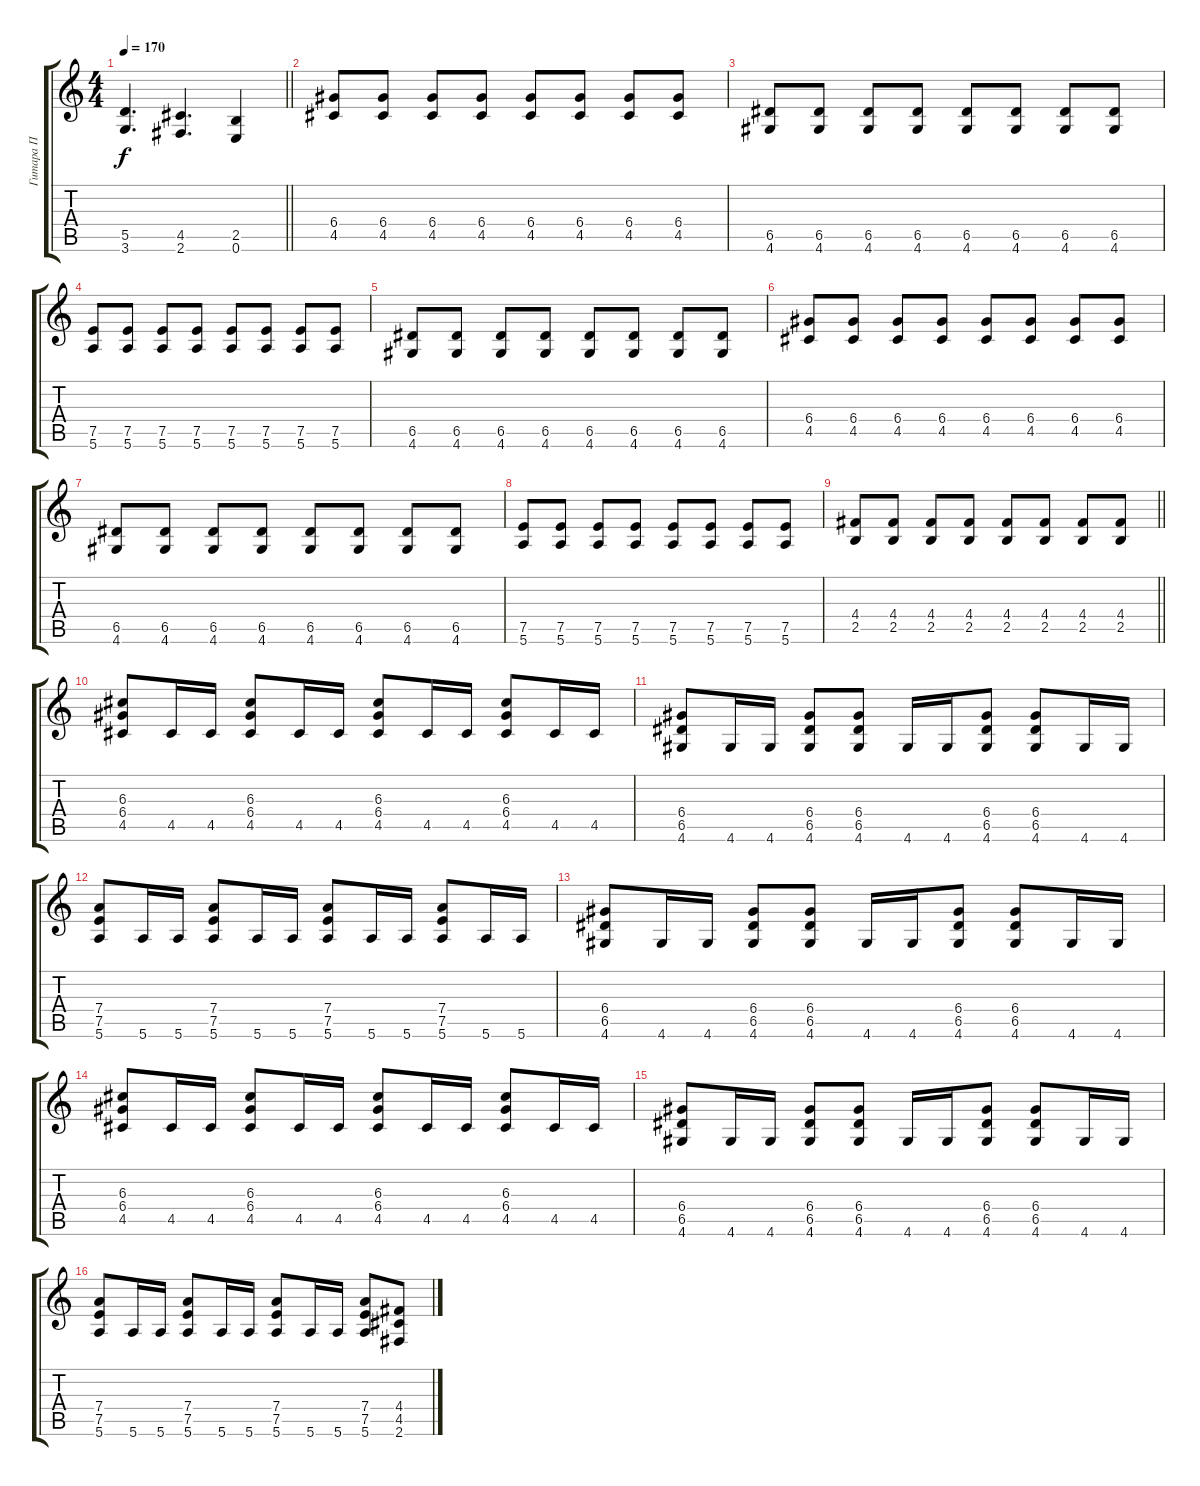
\track ("Гитара П" "Гитара П") {instrument overdrivenguitar}
\staff {score tabs}
\tuning (E4 B3 G3 D3 A2 E2) {hide}
\ts (4 4)
\tempo 170
\clef g2
\barLineRight lightlight
\ks c
(5.5 3.6).4{d dy f} (4.5 2.6).4{d} (2.5 0.6).4 |
(6.4 4.5).8 (6.4 4.5).8 (6.4 4.5).8 (6.4 4.5).8 (6.4 4.5).8 (6.4 4.5).8 (6.4 4.5).8 (6.4 4.5).8 |
(6.5 4.6).8 (6.5 4.6).8 (6.5 4.6).8 (6.5 4.6).8 (6.5 4.6).8 (6.5 4.6).8 (6.5 4.6).8 (6.5 4.6).8 |
(7.5 5.6).8 (7.5 5.6).8 (7.5 5.6).8 (7.5 5.6).8 (7.5 5.6).8 (7.5 5.6).8 (7.5 5.6).8 (7.5 5.6).8 |
(6.5 4.6).8 (6.5 4.6).8 (6.5 4.6).8 (6.5 4.6).8 (6.5 4.6).8 (6.5 4.6).8 (6.5 4.6).8 (6.5 4.6).8 |
(6.4 4.5).8 (6.4 4.5).8 (6.4 4.5).8 (6.4 4.5).8 (6.4 4.5).8 (6.4 4.5).8 (6.4 4.5).8 (6.4 4.5).8 |
(6.5 4.6).8 (6.5 4.6).8 (6.5 4.6).8 (6.5 4.6).8 (6.5 4.6).8 (6.5 4.6).8 (6.5 4.6).8 (6.5 4.6).8 |
(7.5 5.6).8 (7.5 5.6).8 (7.5 5.6).8 (7.5 5.6).8 (7.5 5.6).8 (7.5 5.6).8 (7.5 5.6).8 (7.5 5.6).8 |
\barLineRight lightlight
(4.4 2.5).8 (4.4 2.5).8 (4.4 2.5).8 (4.4 2.5).8 (4.4 2.5).8 (4.4 2.5).8 (4.4 2.5).8 (4.4 2.5).8 |
(6.3 6.4 4.5).8 4.5.16 4.5.16 (6.3 6.4 4.5).8 4.5.16 4.5.16 (6.3 6.4 4.5).8 4.5.16 4.5.16 (6.3 6.4 4.5).8 4.5.16 4.5.16 |
(6.4 6.5 4.6).8 4.6.16 4.6.16 (6.4 6.5 4.6).8 (6.4 6.5 4.6).8 4.6.16 4.6.16 (6.4 6.5 4.6).8 (6.4 6.5 4.6).8 4.6.16 4.6.16 |
(7.4 7.5 5.6).8 5.6.16 5.6.16 (7.4 7.5 5.6).8 5.6.16 5.6.16 (7.4 7.5 5.6).8 5.6.16 5.6.16 (7.4 7.5 5.6).8 5.6.16 5.6.16 |
(6.4 6.5 4.6).8 4.6.16 4.6.16 (6.4 6.5 4.6).8 (6.4 6.5 4.6).8 4.6.16 4.6.16 (6.4 6.5 4.6).8 (6.4 6.5 4.6).8 4.6.16 4.6.16 |
(6.3 6.4 4.5).8 4.5.16 4.5.16 (6.3 6.4 4.5).8 4.5.16 4.5.16 (6.3 6.4 4.5).8 4.5.16 4.5.16 (6.3 6.4 4.5).8 4.5.16 4.5.16 |
(6.4 6.5 4.6).8 4.6.16 4.6.16 (6.4 6.5 4.6).8 (6.4 6.5 4.6).8 4.6.16 4.6.16 (6.4 6.5 4.6).8 (6.4 6.5 4.6).8 4.6.16 4.6.16 |
(7.4 7.5 5.6).8 5.6.16 5.6.16 (7.4 7.5 5.6).8 5.6.16 5.6.16 (7.4 7.5 5.6).8 5.6.16 5.6.16 (7.4 7.5 5.6).8 (4.4 4.5 2.6).8
